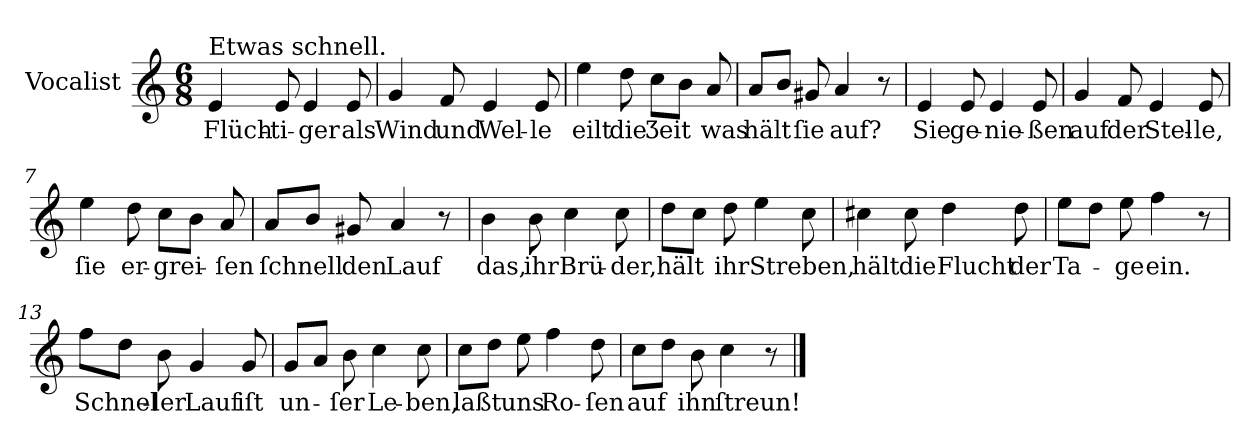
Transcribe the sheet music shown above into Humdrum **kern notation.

**kern	**text
*part1	*part1
*staff1	*staff1
*I"Vocalist	*
*clefG2	*
*k[]	*
*C:	*
*M6/8	*
=1	=1
!LO:TX:a:t=Etwas schnell.	!
4e	Flüch-
8e	-ti-
4e	-ger
8e	als
=2	=2
4g	Wind
8f	und
4e	Wel-
8e	-le
=3	=3
4ee	eilt
8dd	die
8ccL	Ʒeit
8bJ	.
8a	was
=4	=4
8aL	hält
8bJ	.
8g#X	ſie
4a	auf?
8r	.
=5	=5
4e	Sie
8e	ge-
4e	-nie-
8e	-ßen
=6	=6
4g	auf
8f	der
4e	Stel-
8e	-le,
=7	=7
4ee	ſie
8dd	er-
8ccL	-grei-
8bJ	.
8a	-ſen
=8	=8
8aL	ſchnell
8bJ	.
8g#X	den
4a	Lauf
8r	.
=9	=9
4b	das,
8b	ihr
4cc	Brü-
8cc	-der,
=10	=10
8ddL	hält
8ccJ	.
8dd	ihr
4ee	Streben,
8cc	.
=11	=11
4cc#X	hält
8cc#	die
4dd	Flucht
8dd	der
=12	=12
8eeL	Ta-
8ddJ	.
8ee	-ge
4ff	ein.
8r	.
=13	=13
8ffL	Schnel-
8ddJ	.
8b	-ler
4g	Lauf
8g	iſt
=14	=14
8gL	un-
8aJ	.
8b	-ſer
4cc	Le-
8cc	-ben,
=15	=15
8ccL	laßt
8ddJ	.
8ee	uns
4ff	Ro-
8dd	-ſen
=16	=16
8ccL	auf
8ddJ	.
8b	ihn
4cc	ſtreun!
8r	.
==	==
*-	*-
